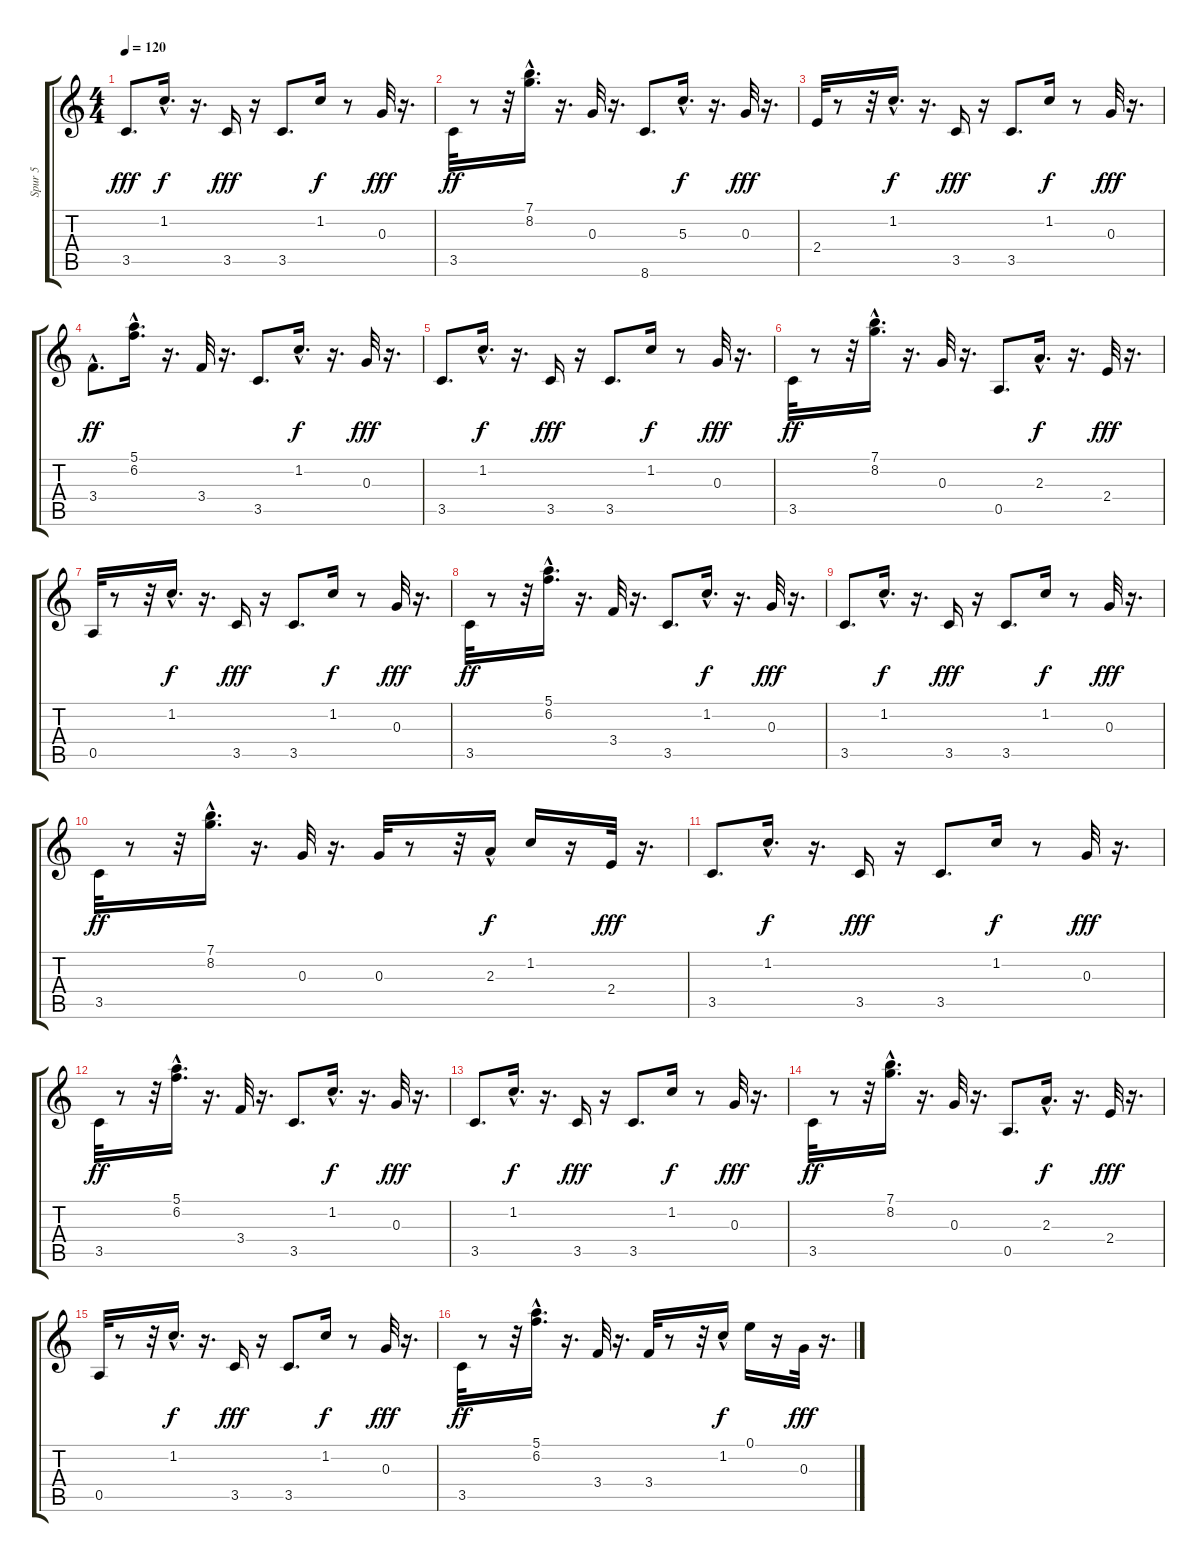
\track ("Spur 5" "Spur 5") {instrument acousticguitarsteel}
\staff {score tabs}
\tuning (E4 B3 G3 D3 A2 E2) {hide}
\ts (4 4)
\tempo 120
\clef g2
\ks c
3.5.8{d dy fff} 1.2{hac}.16{d dy f} r.16{d} 3.5.16{dy fff} r.16 3.5.8{d} 1.2.16{dy f} r.8 0.3.32{dy fff} r.16{d} |
3.5.32{dy ff} r.8 r.32 (7.1 8.2{hac}).16{d} r.16{d} 0.3.32 r.16{d} 8.6.8{d} 5.3{hac}.16{d dy f} r.16{d} 0.3.32{dy fff} r.16{d} |
2.4.32 r.8 r.32 1.2{hac}.16{d dy f} r.16{d} 3.5.16{dy fff} r.16 3.5.8{d} 1.2.16{dy f} r.8 0.3.32{dy fff} r.16{d} |
3.4{hac}.8{d dy ff} (5.1 6.2{hac}).16{d} r.16{d} 3.4.32 r.16{d} 3.5.8{d} 1.2{hac}.16{d dy f} r.16{d} 0.3.32{dy fff} r.16{d} |
3.5.8{d} 1.2{hac}.16{d dy f} r.16{d} 3.5.16{dy fff} r.16 3.5.8{d} 1.2.16{dy f} r.8 0.3.32{dy fff} r.16{d} |
3.5.32{dy ff} r.8 r.32 (7.1 8.2{hac}).16{d} r.16{d} 0.3.32 r.16{d} 0.5.8{d} 2.3{hac}.16{d dy f} r.16{d} 2.4.32{dy fff} r.16{d} |
0.5.32 r.8 r.32 1.2{hac}.16{d dy f} r.16{d} 3.5.16{dy fff} r.16 3.5.8{d} 1.2.16{dy f} r.8 0.3.32{dy fff} r.16{d} |
3.5.32{dy ff} r.8 r.32 (5.1 6.2{hac}).16{d} r.16{d} 3.4.32 r.16{d} 3.5.8{d} 1.2{hac}.16{d dy f} r.16{d} 0.3.32{dy fff} r.16{d} |
3.5.8{d} 1.2{hac}.16{d dy f} r.16{d} 3.5.16{dy fff} r.16 3.5.8{d} 1.2.16{dy f} r.8 0.3.32{dy fff} r.16{d} |
3.5.32{dy ff} r.8 r.32 (7.1 8.2{hac}).16{d} r.16{d} 0.3.32 r.16{d} 0.3.32 r.8 r.32 2.3{hac}.16{dy f} 1.2.16 r.16 2.4.32{dy fff} r.16{d} |
3.5.8{d} 1.2{hac}.16{d dy f} r.16{d} 3.5.16{dy fff} r.16 3.5.8{d} 1.2.16{dy f} r.8 0.3.32{dy fff} r.16{d} |
3.5.32{dy ff} r.8 r.32 (5.1 6.2{hac}).16{d} r.16{d} 3.4.32 r.16{d} 3.5.8{d} 1.2{hac}.16{d dy f} r.16{d} 0.3.32{dy fff} r.16{d} |
3.5.8{d} 1.2{hac}.16{d dy f} r.16{d} 3.5.16{dy fff} r.16 3.5.8{d} 1.2.16{dy f} r.8 0.3.32{dy fff} r.16{d} |
3.5.32{dy ff} r.8 r.32 (7.1 8.2{hac}).16{d} r.16{d} 0.3.32 r.16{d} 0.5.8{d} 2.3{hac}.16{d dy f} r.16{d} 2.4.32{dy fff} r.16{d} |
0.5.32 r.8 r.32 1.2{hac}.16{d dy f} r.16{d} 3.5.16{dy fff} r.16 3.5.8{d} 1.2.16{dy f} r.8 0.3.32{dy fff} r.16{d} |
3.5.32{dy ff} r.8 r.32 (5.1 6.2{hac}).16{d} r.16{d} 3.4.32 r.16{d} 3.4.32 r.8 r.32 1.2{hac}.16{dy f} 0.1.16 r.16 0.3.32{dy fff} r.16{d}
